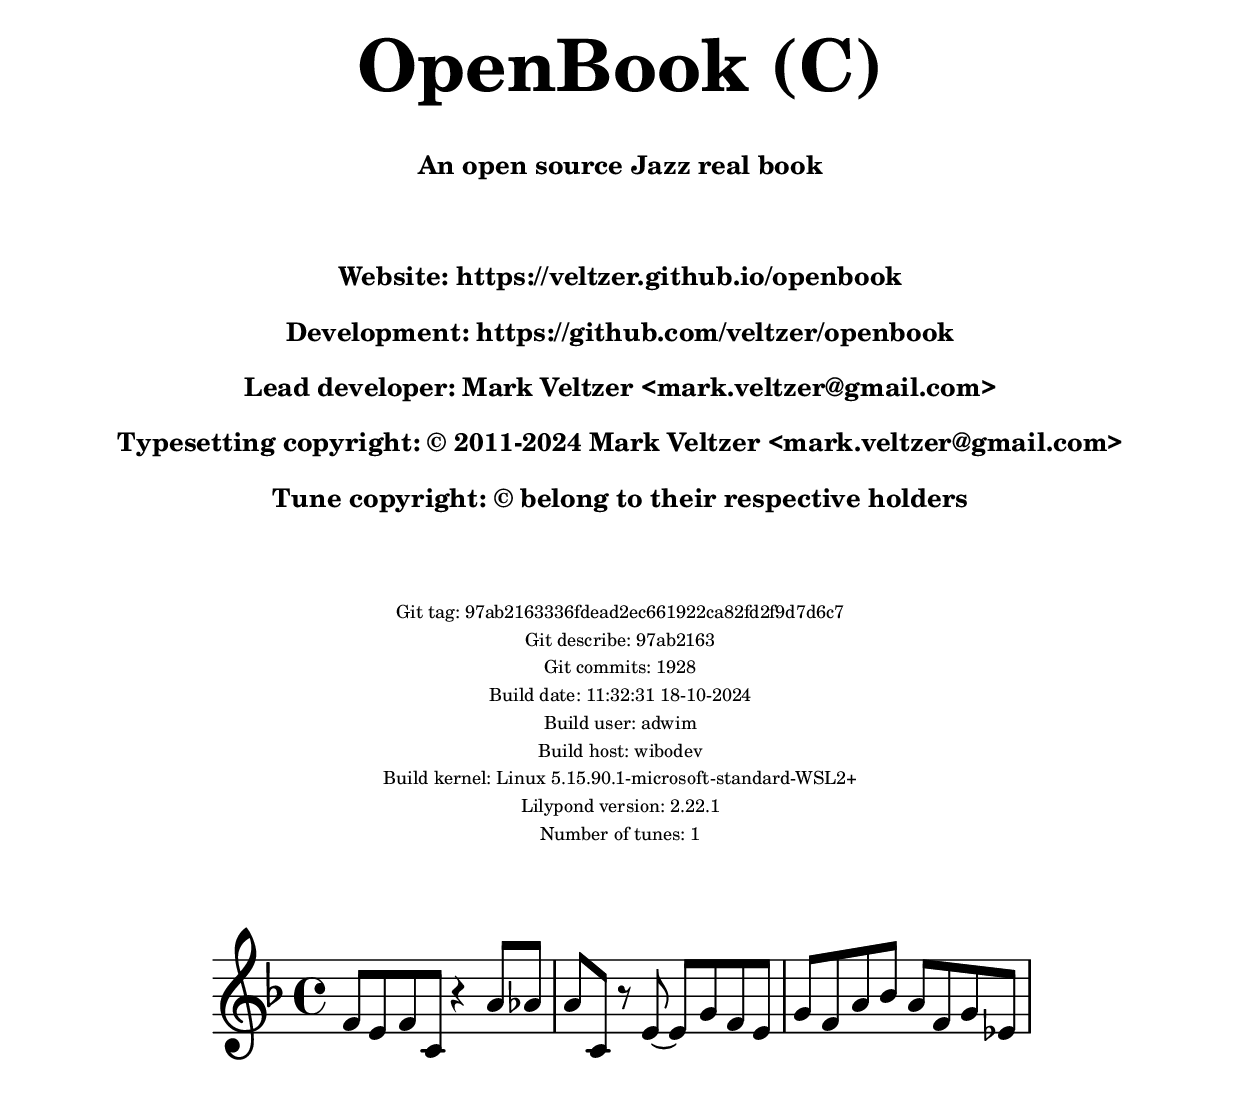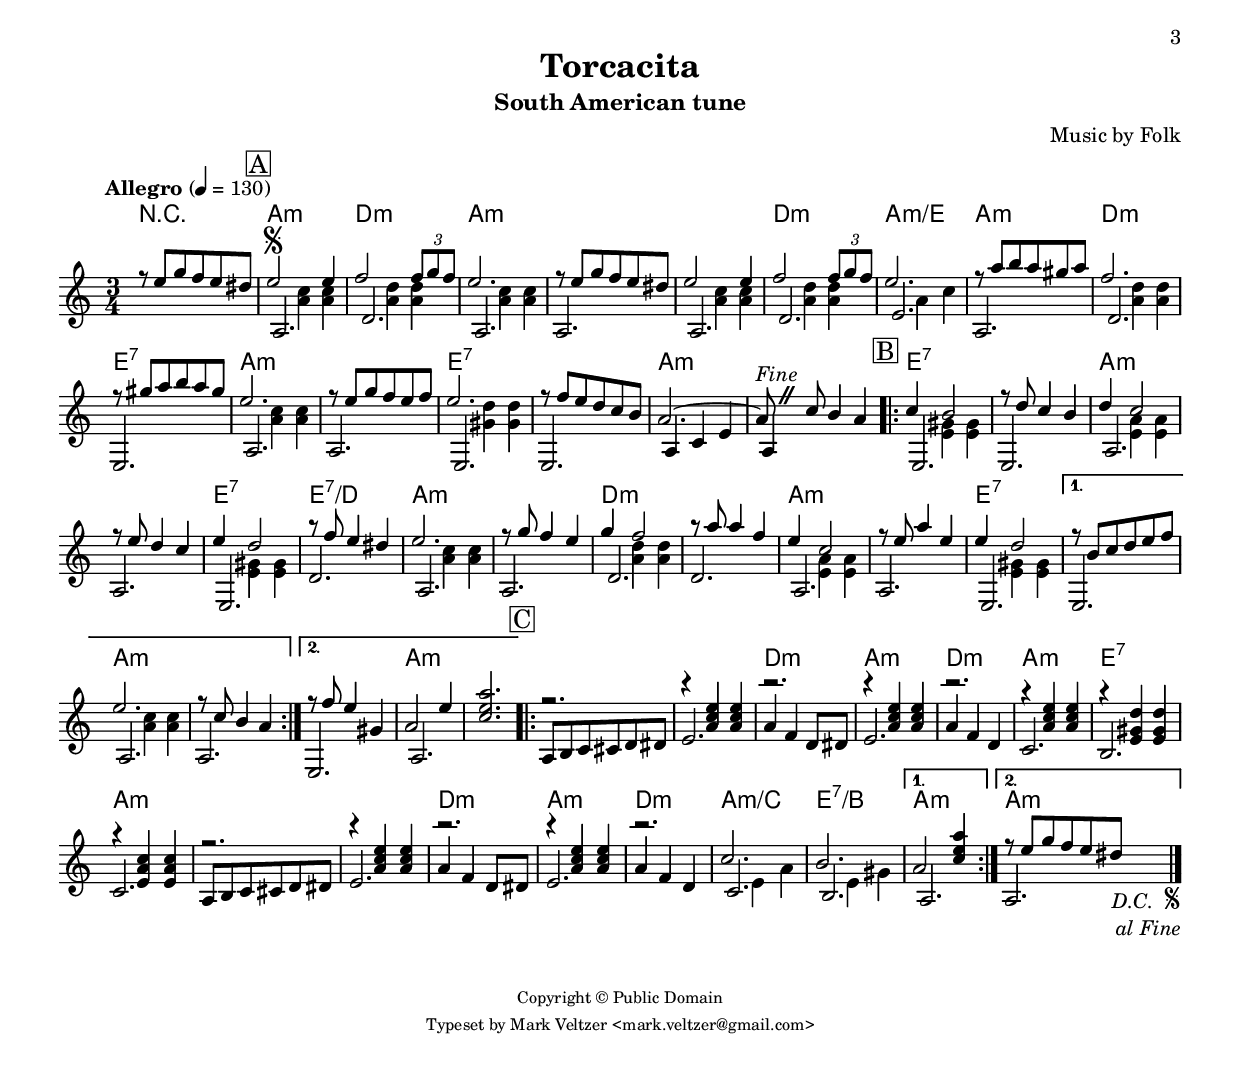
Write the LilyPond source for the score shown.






% lets emit the definitions

% end verbatim - this comment is a hack to prevent texinfo.tex
% from choking on non-European UTF-8 subsets

% this version tag will keep me compiling only on this version of lilypond.
%=====================================================================

\version "2.22.1"

% lets define a variable to hold the formatted build date (man 3 strftime):
%date=#(strftime "%T %d-%m-%Y" (localtime (current-time)))
%lilypond_version=#(lilypond-version)

% setting instruments for midi generation (bah - this doesn't work...)
%=====================================================================
%\set ChordNames.midiInstrument = #"acoustic grand"
%\set Staff.midiInstrument = #"flute"
%\set PianoStaff.instrumentName = #"acoustic grand"
% do not show chords unless they change...
%\set chordChanges = ##t

% number of staffs per page (this does not work because of my breaks)
%\paper {
%	system-count = #7
%}

\paper {
	% reduce spaces between systems and the bottom (taken from the lilypond
	% documentation and found the relevant variable)
	% the result of this is that I can fit 8 single staffs in one page
	% which is ideal for Jazz (think 32 bar divided into 8 lines of 4 bars each...).
	% I should really only apply this thing for Jazz tunes but that is a TODO item.
	% default is 4\mm - 3 already causes 8 staffs to take 2 pages
	between-system-padding = 2\mm
	% default is 20\mm
	% between-system-space = 16\mm
	% ragged-last-bottom = ##f
	% ragged-bottom = ##f

	% make lilypond increase the distance of the footer from the bottom of the page
	% it seems that if you don't do something like this you're going to have
	% a real problem seeing the footer in postscript printing....
	%bottom-margin = 2.5\cm

	% from /usr/share/lilypond/2.12.3/ly/titling-init.ly
	% to stop lilypond from printing footers...
	oddFooterMarkup = \markup {}

	% prevent lilypond from printing the headers...

	scoreTitleMarkup = \markup {}
	bookTitleMarkup = \markup {}
}
\layout {
	% don't have the first line indented
	indent = 0.0 \cm
	% don't know what this is (taken from Laurent Martelli...)
	%textheight = 1.5\cm

	\context {
		\Score
		% change the size of the text fonts
		%\override LyricText #'font-family = #'typewriter
		\override LyricText #'font-size = #'-2

		% set the style of the chords to Jazz - I don't see this making any effect
		\override ChordName #'style = #'jazz
		%\override ChordName #'word-space = #2

		% set the chord size and font
		%\override ChordName #'font-series = #'bold
		%\override ChordName #'font-family = #'roman
		%\override ChordName #'font-size = #-1

		% don't show bar numbers (for jazz it makes it too cluttery)
		\remove "Bar_number_engraver"
	}
}
% reduce the font size (taken from the lilypond info documentation, default is 20)
#(set-global-staff-size 17.82)

% There is no need to set the paper size to a4 since it is the default.
% make lilypond use paper of size a4 (Is this the default ?!?)
%#(set-default-paper-size "a4")
%)

% Don't have textedit:// links for every note in the pdf file.
% This reduces the size of the pdf by a lot
\pointAndClickOff

% chord related matters
myChordDefinitions={
	<c ees ges bes des' fes' aes'>-\markup \super {7alt}
	<c e g bes f'>-\markup \super {7sus}
	<c e g bes d f'>-\markup \super {9sus}
	<c e g f'>-\markup \super {sus}
	<c ees ges bes>-\markup { "m" \super { "7 " \flat "5" } }
	<c ees ges beses>-\markup { "dim" \super { "7" } }
	<c ees ges>-\markup { "dim" }
	%<c e g b>-\markup { "maj7" }
	<c e gis bes d'>-\markup { \super { "9 " \sharp "5" } }
	<c e g bes d' a'>-\markup \super {13}
	<c e g bes d' fis'>-\markup { \super { "9 " \sharp "11" } }
}
myChordExceptions=#(append
	(sequential-music-to-chord-exceptions myChordDefinitions #t)
	ignatzekExceptions
)

% some macros to be reused all over
% =====================================================================
myBreak=\break
% do line breaks really matter?
myEndLine=\break
%myEndLine={}
myEndLineVoltaNotLast={}
myEndLineVoltaLast=\break
myEndLineVolta=\break
partBar=\bar "||"
endBar=\bar "|."
startBar=\bar ".|"
startRepeat=\bar "|:"
endRepeat=\bar ":|"
startTune={}
endTune=\bar "|."
myFakeEndLine={}
mySegno=\mark \markup { \musicglyph #"scripts.segno" }
myCoda=\mark \markup { \musicglyph #"scripts.coda" }

% some functions to be reused all over
% =====================================================================
% A wrapper for section markers that allows us to control their formatting

% You can have a circle instead of a box using:
% \mark \markup { \circle #mark }
myMark =
#(define-music-function
	(parser location mark)
	(markup?)
	#{
	\mark \markup { \box #mark }
	#})
myWordMark =
#(define-music-function
	(parser location mark)
	(markup?)
	#{
	\mark \markup { \box #mark }
	#})
% grace that does appoggiatura
%\grace $notes
myGrace = #(define-music-function (parser location notes) (ly:music?) #{ \appoggiatura $notes #})
% grace that does nothing
%myGrace = #(define-music-function (parser location notes) (ly:music?) #{ #})

% this is a macro that * really * breaks lines. You don't really need this since a regular \break will work
% AS LONG AS you have the '\remove Bar_engraver' enabled...
hardBreak={ \bar "" \break }
% a macro to make vertical space
verticalSpace=\markup { \null }

% macros to help in parenthesizing chords
% see the playground area for openbook and http://lilypond.1069038.n5.nabble.com/Parenthesizing-chord-names-td44370.html
#(define (left-parenthesis-ignatzek-chord-names in-pitches bass inversion context) (markup #:line ("(" (ignatzek-chord-names in-pitches bass inversion context))))
#(define (right-parenthesis-ignatzek-chord-names in-pitches bass inversion context) (markup #:line ((ignatzek-chord-names in-pitches bass inversion context) ")")))
#(define (parenthesis-ignatzek-chord-names in-pitches bass inversion context) (markup #:line ("(" (ignatzek-chord-names in-pitches bass inversion context) ")")))
LPC = { \once \set chordNameFunction = #left-parenthesis-ignatzek-chord-names }
RPC = { \once \set chordNameFunction = #right-parenthesis-ignatzek-chord-names }
OPC = { \once \set chordNameFunction = #parenthesis-ignatzek-chord-names }

% some macros for marking parts of jazz tunes
% =====================================================================
startSong={}
% If we want endings of parts to be denoted by anything we need
% to find a smarter function that this since this will tend
% to make other things disapper (repeat markings etc)
%endSong=\bar "|."
endSong={}
startPart={}
% If we want endings of parts to be denoted by anything we need
% to find a smarter function that this since this will tend
% to make other things disapper (repeat markings etc)
% endPart=\bar "||"
endPart={}
startChords={
	% this causes chords that do not change to disappear...
	\set chordChanges = ##t
	% use my own chord exceptions
	\set chordNameExceptions = #myChordExceptions
}
endChords={}


% lets always include guitar definitions
\include "predefined-guitar-fretboards.ly"

% book header
%\book {
	% this is the title page
	\bookpart {
		\markup {
			\column {
				\null
				\null
				\null
				\null
				\null
				\null
				\null
				\null
				\null
				\null
				\fill-line { \fontsize #11 \bold "OpenBook (C)"}
				\null
				\null
				\fill-line { \larger \larger \bold "An open source Jazz real book" }
				\null
				\null
				\null
				\fill-line {
					\huge \bold \concat {
						"Website: "
						\with-url #"https://veltzer.github.io/openbook" https://veltzer.github.io/openbook
					}
				}
				\null
				\fill-line {
					\huge \bold \concat {
						"Development: "
						\with-url #"https://github.com/veltzer/openbook" https://github.com/veltzer/openbook
					}
				}
				\null
				\fill-line {
					\huge \bold \concat {
						"Lead developer: Mark Veltzer "
						"<" \with-url #"mailto:mark.veltzer@gmail.com" mark.veltzer@gmail.com ">"
					}
				}
				\null
				\fill-line {
					\huge \bold \concat {
						"Typesetting copyright: © 2011-"
						2024
						" Mark Veltzer "
						"<" \with-url #"mailto:mark.veltzer@gmail.com" mark.veltzer@gmail.com ">"
					}
				}
				\null
				\fill-line { \huge \bold "Tune copyright: © belong to their respective holders" }
				\null
				\null
				\null
				\fill-line { \small "Git tag: 97ab2163336fdead2ec661922ca82fd2f9d7d6c7" }
				\fill-line { \small "Git describe: 97ab2163" }
				\fill-line { \small "Git commits: 1928" }
				\fill-line { \small "Build date: 11:32:31 18-10-2024" }
				\fill-line { \small "Build user: adwim" }
				\fill-line { \small "Build host: wibodev" }
				\fill-line { \small "Build kernel: Linux 5.15.90.1-microsoft-standard-WSL2+" }
				\fill-line { \small "Lilypond version: 2.22.1" }
				\fill-line { \small "Number of tunes: 1" }
				\null
				\null
				\null
			}
		}
		\score {
			<<
				\new Staff="Melody" {
					\new Voice="Voice"
					\relative c' {
						\time 4/4
						\key f \major
						\set fontSize = #-3
						f8 e f c r4 a'8 aes | a c, r e~ e g f e | g f a bes a f g ees
					}
				}
			>>
			\layout {
				#(layout-set-staff-size 35)
				indent = 2.6\cm
			}
		}
	}

\markuplist \table-of-contents
\pageBreak

% from here everything needs to go into a loop

% include anything the user wants before the bookpart starts



PartChords=\chordmode {
	\startSong
	\startChords

	% there is no need to worry about which instrument plays the chords
	% since they will not be heard...

	r2. |

	a:m | d:m | a2.*2:m | \myFakeEndLine
	a2.:m | d:m | a:m/e | a:m | \myFakeEndLine
	d:m | e:7 | a2.*2:m | \myFakeEndLine
	e:7 | a:m | \myFakeEndLine

	\repeat volta 2 {
		e2.*2:7 | a:m | \myFakeEndLine
		e2.:7 | e:7/d | a2.*2:m | \myFakeEndLine
		d:m | a:m | \myFakeEndLine
		e2.:7 |
	} \alternative {
		{ e2.:7 | a2.*2:m | }
		{ e2.:7 | a2.*2:m | }
	} \myFakeEndLine

	\repeat volta 2 {
		a2.*2:m | d2.:m | a:m | \myFakeEndLine
		d:m | a:m | e:7 | a:m | \myFakeEndLine
		a2.*2:m | d2.:m | a:m | \myFakeEndLine
		d:m | a:m/c | e:7/b |
	} \alternative {
		{ a:m | }
		{ a:m | }
	} \myFakeEndLine

	\endChords
	\endSong
}

PartHighVoice=\relative c' {

	\tempo "Allegro" 4 = 130
	\time 3/4
	\key c \major

	% this is to let lily know that this is voice one
	\voiceOne

	r8 e' g f e dis |

	\myMark "A"
	e2\segno e4 | f2 \tuplet 3/2 {f8 g f} | e2. | r8 e g f e dis | \myFakeEndLine
	e2 e4 | f2 \tuplet 3/2 {f8 g f} | e2. | r8 a b a gis a | \myFakeEndLine
	f2. | r8 gis a b a gis | e2. | r8 e g f e f | \myFakeEndLine
	e2. | r8 f e d c b | a2. ~ | a8-\markup { \italic "Fine" }
	\override BreathingSign.text = \markup {
		\musicglyph #"scripts.caesura.straight"
	}
	\breathe
	c b4 a | \myFakeEndLine

	\myMark "B"
	\repeat volta 2 {
		c4 b2 | r8 d c4 b | d c2 | r8 e d4 c | \myFakeEndLine
		e d2 | r8 f e4 dis | e2. | r8 g f4 e | \myFakeEndLine
		g f2 | r8 a a4 f | e c2 | r8 e a4 e | \myFakeEndLine
		e d2 |
	} \alternative {
		{ r8 b c d e f | e2. | r8 c b4 a | }
		{ r8 f' e4 gis, | a2 e'4 | <c e a>2. | }
	} \myFakeEndLine

	\myMark "C"
	\repeat volta 2 {
		r2. | r4 <a c e> <a c e> | r2. | r4 <a c e> <a c e> | \myFakeEndLine
		r2. | r4 <a c e> <a c e> | r4 <e gis d'> <e gis d'> | r4 <e a c> <e a c> | \myFakeEndLine
		r2. | r4 <a c e> <a c e> | r2. | r4 <a c e> <a c e> | \myFakeEndLine
		r2. | c | b |
	} \alternative {
		{ a2 <c e a>4 | }
		{ r8 e g f e dis_\markup {
			\center-column {
				\line
				{ \italic "D.C. "
				\tiny \raise #1
				\musicglyph #"scripts.segno"
				}
				\italic " al Fine"
			}
		} | }
	} \myFakeEndLine

	\endTune
}

PartMidVoice=\relative c' {
	\time 3/4

	% this is to let lily know that this is voice one
	\voiceTwo

	s2. |

	s4 <a' c> <a c> | s <a d> <a d> | s <a c> <a c> | s2. |
	s4 <a c> <a c> | s <a d> <a d> | s a c | s2. |
	s4 <a d> <a d> | s2. | s4 <a c> <a c> | s2. |
	s4 <gis d'> <gis d'> | s2. | s | s |

	\repeat volta 2 {
		s4 <e gis> <e gis> | s2. | s4 <e a> <e a> | s2. |
		s4 <e gis> <e gis> | s2. | s4 <a c> <a c> | s2. |
		s4 <a d> <a d> | s2. | s4 <e a> <e a> | s2. |
		s4 <e gis> <e gis> |
	} \alternative {
		{ s2. | s4 <a c> <a c> | s2. | }
		{ s2. | s2. | s2. | }
	}

	\repeat volta 2 {
		s2. | s2. | s2. | s2. |
		s2. | s2. | s2. | s2. |
		s2. | s2. | s2. | s2. |
		s2. | s4 e a | s e gis |
	} \alternative {
		{ s2. | }
		{ s2. | }
	}
}

PartLowVoice=\relative c' {
	\time 3/4

	% this is to let lily know that this is voice one
	\voiceThree

	s2. |

	a2. | d | a | a |
	a | d | e | a, |
	d | e, | a | a |
	e | e | a4 c e | a, s s |

	\repeat volta 2 {
		e2. | e | a | a |
		e | d' | a | a |
		d | d | a | a |
		e |
	} \alternative {
		{ e | a | a | }
		{ e | a | s | }
	}

	\repeat volta 2 {
		a8 b c cis d dis | e2. | a4 f d8 dis | e2. |
		a4 f d | c2. | b | c |
		a8 b c cis d dis | e2. | a4 f d8 dis | e2. |
		a4 f d | c2. | b |
	} \alternative {
		{ a | }
		{ a | }
	}
}



\bookpart {

% this causes the variables to be defined...











% now play with the variables that depend on language



% calculate the tag line


% calculate the typesetby




\tocItem \markup "Torcacita / Folk"





% taken from "/usr/share/lilypond/2.12.3/ly/titling-init.ly"
\markup {
	\column {
		\override #'(baseline-skip . 3.5)
		\column {
			\huge \larger \bold
			\fill-line { \larger "Torcacita" }
			\fill-line { \large \smaller \bold \larger "South American tune" }
			\fill-line {
				""
				"Music by Folk"
			}
			\fill-line {
				""
			}
		}
	}
}
\noPageBreak






% score for printing
\score {
	<<
		\new ChordNames="Partchords" \PartChords
		\new Staff="Melody" <<
			\new Voice="highvoice" \PartHighVoice
			\new Voice="midvoice" \PartMidVoice
			\new Voice="lowvoice" \PartLowVoice
		>>
	>>
	\layout {
	}
}


\noPageBreak
\markup \column {
	% just a little space
	\null
	\fill-line {
		\smaller \smaller { "Copyright © Public Domain" }
	}
	\fill-line {
		\smaller \smaller { "Typeset by Mark Veltzer <mark.veltzer@gmail.com>" }
	}
}



}


% book footer
%}
